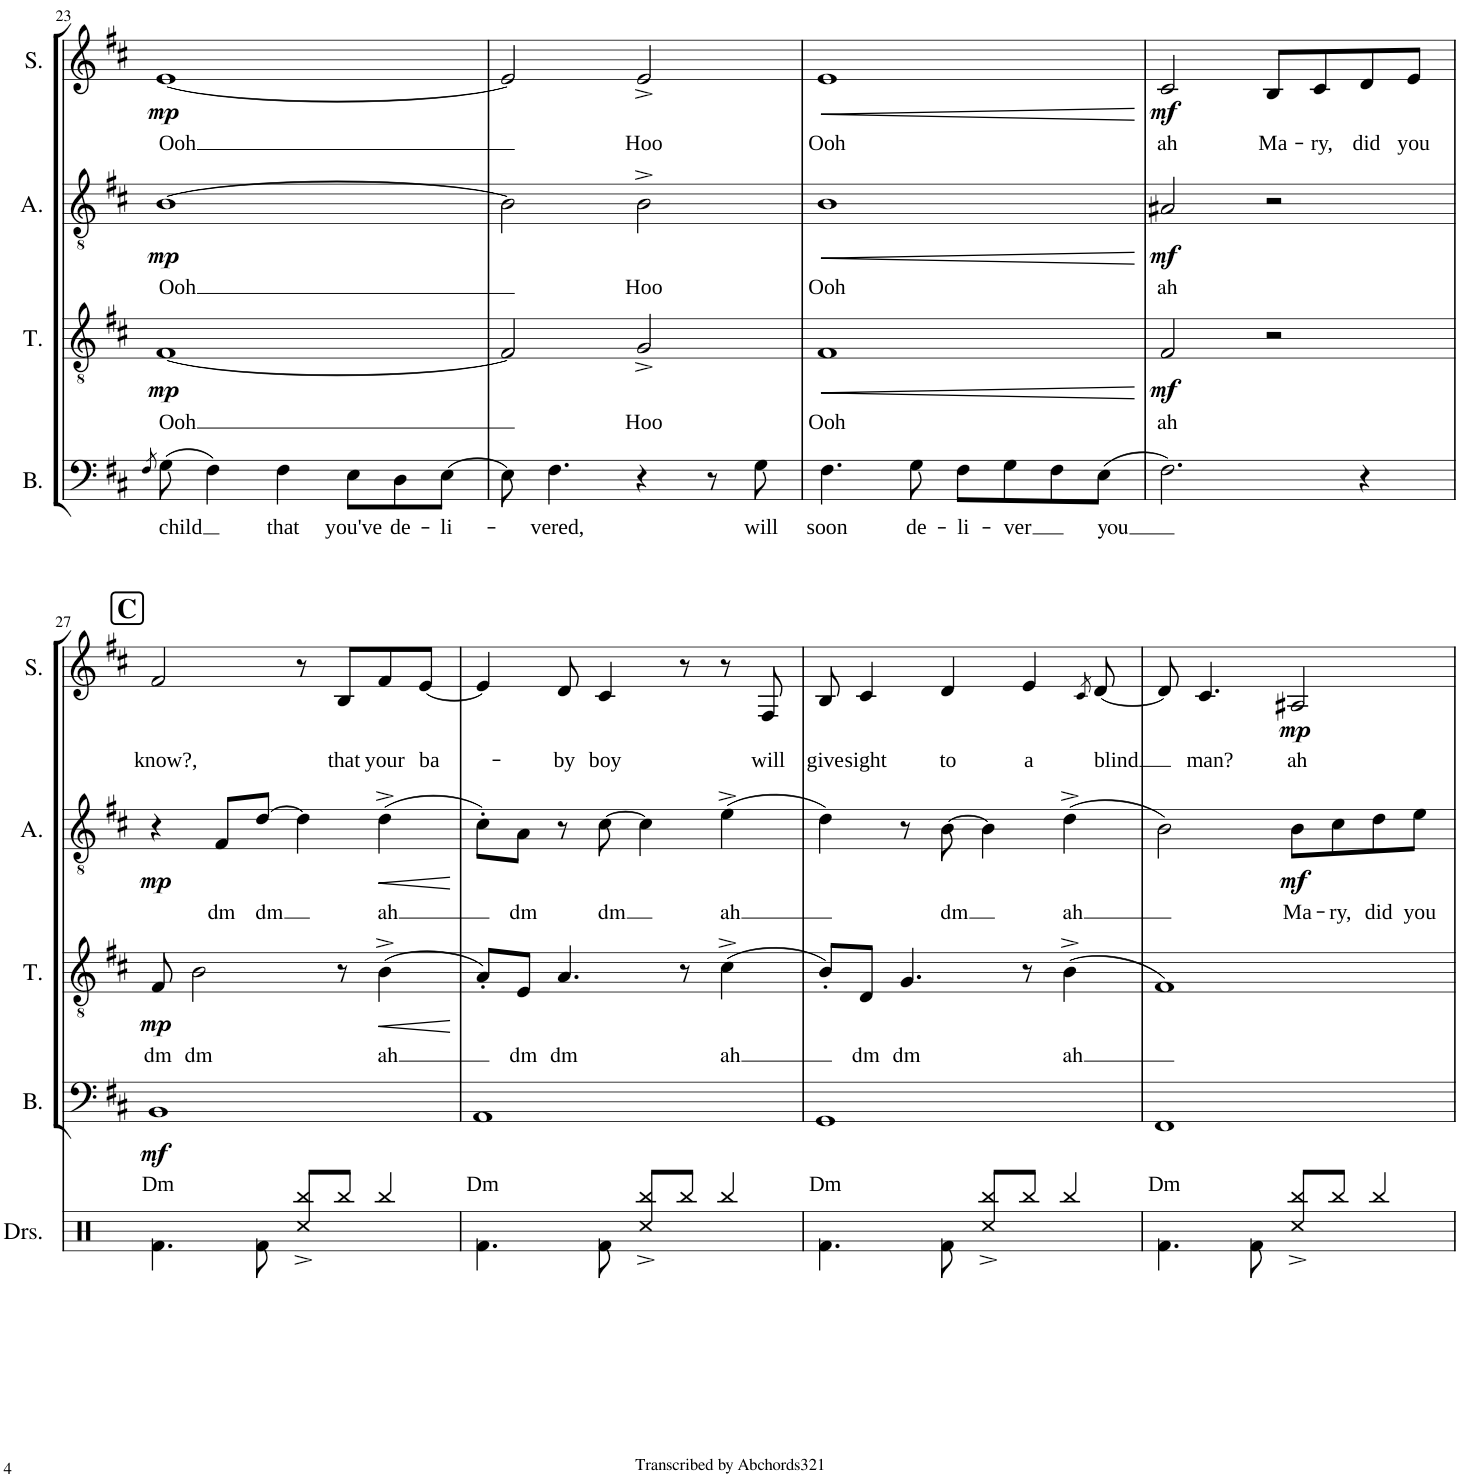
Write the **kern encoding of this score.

**kern	**text	**dynam	**kern	**text	**dynam	**kern	**text	**dynam	**kern	**text	**dynam
*part4	*part4	*part4	*part3	*part3	*part3	*part2	*part2	*part2	*part1	*part1	*part1
*staff4	*staff4	*staff4	*staff3	*staff3	*staff3	*staff2	*staff2	*staff2	*staff1	*staff1	*staff1
*I"Bass	*	*	*I"Tenor	*	*	*I"Alto	*	*	*I"Soprano	*	*
*I'B.	*	*	*I'T.	*	*	*I'A.	*	*	*I'S.	*	*
!!LO:PB:g=z
*clefF4	*	*	*clefGv2	*	*	*clefGv2	*	*	*clefG2	*	*
*k[f#c#]	*	*	*k[f#c#]	*	*	*k[f#c#]	*	*	*k[f#c#]	*	*
*M4/4	*	*	*M4/4	*	*	*M4/4	*	*	*M4/4	*	*
=23	=23	=23	=23	=23	=23	=23	=23	=23	=23	=23	=23
8qF#/	.	.	.	.	.	.	.	.	.	.	.
!	!LO:LY:b	!	!	!LO:LY:b	!LO:DY:b	!	!LO:LY:b	!LO:DY:b	!	!LO:LY:b	!LO:DY:b
(8G\	child	.	[1F#	Ooh	mp	[1B	Ooh	mp	[1e	Ooh	mp
4F#\)	.	.	.	.	.	.	.	.	.	.	.
!	!LO:LY:b	!	!	!	!	!	!	!	!	!	!
4F#\	that	.	.	.	.	.	.	.	.	.	.
!	!LO:LY:b	!	!	!	!	!	!	!	!	!	!
8E\L	you've	.	.	.	.	.	.	.	.	.	.
!	!LO:LY:b	!	!	!	!	!	!	!	!	!	!
8D\	de-	.	.	.	.	.	.	.	.	.	.
!	!LO:LY:b	!	!	!	!	!	!	!	!	!	!
[8E\J	-li-	.	.	.	.	.	.	.	.	.	.
=24	=24	=24	=24	=24	=24	=24	=24	=24	=24	=24	=24
8E\]	.	.	2F#'/]	.	.	2B'\]	.	.	2e'/]	.	.
!	!LO:LY:b	!	!	!	!	!	!	!	!	!	!
4.F#\	-vered,	.	.	.	.	.	.	.	.	.	.
!	!	!	!	!LO:LY:b	!	!	!LO:LY:b	!	!	!LO:LY:b	!
4r	.	.	2G^/	Hoo	.	2B^\	Hoo	.	2e^/	Hoo	.
8r	.	.	.	.	.	.	.	.	.	.	.
!	!LO:LY:b	!	!	!	!	!	!	!	!	!	!
8G\	will	.	.	.	.	.	.	.	.	.	.
=25	=25	=25	=25	=25	=25	=25	=25	=25	=25	=25	=25
!	!LO:LY:b	!	!	!LO:LY:b	!LO:HP:b	!	!LO:LY:b	!LO:HP:b	!	!LO:LY:b	!LO:HP:b
4.F#\	soon	.	1F#	Ooh	<	1B	Ooh	<	1e	Ooh	<
!	!LO:LY:b	!	!	!	!	!	!	!	!	!	!
8G\	de-	.	.	.	.	.	.	.	.	.	.
!	!LO:LY:b	!	!	!	!	!	!	!	!	!	!
8F#\L	-li-	.	.	.	.	.	.	.	.	.	.
!	!LO:LY:b	!	!	!	!	!	!	!	!	!	!
8G\	-ver	.	.	.	.	.	.	.	.	.	.
8F#\	.	.	.	.	.	.	.	.	.	.	.
!	!LO:LY:b	!	!	!	!	!	!	!	!	!	!
(8E\J	you	.	.	.	.	.	.	.	.	.	.
.	.	.	.	.	[	.	.	[	.	.	[
=26	=26	=26	=26	=26	=26	=26	=26	=26	=26	=26	=26
!	!	!	!	!LO:LY:b	!LO:DY:b	!	!LO:LY:b	!LO:DY:b	!	!LO:LY:b	!LO:DY:b
2.F#\)	.	.	2F#/	ah	mf	2A#X/	ah	mf	2c#/	ah	mf
!	!	!	!	!	!	!	!	!	!	!LO:LY:b	!
.	.	.	2r	.	.	2r	.	.	8B/L	Ma-	.
!	!	!	!	!	!	!	!	!	!	!LO:LY:b	!
.	.	.	.	.	.	.	.	.	8c#/	-ry,	.
!	!	!	!	!	!	!	!	!	!	!LO:LY:b	!
4r	.	.	.	.	.	.	.	.	8d/	did	.
!	!	!	!	!	!	!	!	!	!	!LO:LY:b	!
.	.	.	.	.	.	.	.	.	8e/J	you	.
!!LO:LB:g=z
!!LO:REH:place=s1:a:B:cj:fs=14:t=C
=27	=27	=27	=27	=27	=27	=27	=27	=27	=27	=27	=27
!	!LO:LY:b	!LO:DY:b	!	!LO:LY:b	!LO:DY:b	!	!	!LO:DY:b	!	!LO:LY:b	!
1BB	Dm	mf	8F#/	dm	mp	4r	.	mp	2f#/	know?,	.
!	!	!	!	!LO:LY:b	!	!	!	!	!	!	!
.	.	.	2B\	dm	.	.	.	.	.	.	.
!	!	!	!	!	!	!	!LO:LY:b	!	!	!	!
.	.	.	.	.	.	8F#/L	dm	.	.	.	.
!	!	!	!	!	!	!	!LO:LY:b	!	!	!	!
.	.	.	.	.	.	[8d'/J	dm	.	.	.	.
.	.	.	.	.	.	4d\]	.	.	8r	.	.
!	!	!	!	!	!	!	!	!	!	!LO:LY:b	!
.	.	.	8r	.	.	.	.	.	8B/L	that	.
!	!	!	!	!LO:LY:b	!LO:HP:b	!	!LO:LY:b	!LO:HP:b	!	!LO:LY:b	!
.	.	.	(4B^\	ah	<	(4d^\	ah	<	8f#/	your	.
!	!	!	!	!	!	!	!	!	!	!LO:LY:b	!
.	.	.	.	.	.	.	.	.	[8e/J	ba-	.
.	.	.	.	.	[	.	.	[	.	.	.
=28	=28	=28	=28	=28	=28	=28	=28	=28	=28	=28	=28
!	!LO:LY:b	!	!	!	!	!	!	!	!	!	!
1AA	Dm	.	8A'/L)	.	.	8c#'\L)	.	.	4e/]	.	.
!	!	!	!	!LO:LY:b	!	!	!LO:LY:b	!	!	!	!
.	.	.	8E/J	dm	.	8A\J	dm	.	.	.	.
!	!	!	!	!LO:LY:b	!	!	!	!	!	!LO:LY:b	!
.	.	.	4.A/	dm	.	8r	.	.	8d/	-by	.
!	!	!	!	!	!	!	!LO:LY:b	!	!	!LO:LY:b	!
.	.	.	.	.	.	[8c#\	dm	.	4c#/	boy	.
.	.	.	.	.	.	4c#\]	.	.	.	.	.
.	.	.	8r	.	.	.	.	.	8r	.	.
!	!	!	!	!LO:LY:b	!	!	!LO:LY:b	!	!	!	!
.	.	.	(4c#^\	ah	.	(4e^\	ah	.	8r	.	.
!	!	!	!	!	!	!	!	!	!	!LO:LY:b	!
.	.	.	.	.	.	.	.	.	8F#/	will	.
=29	=29	=29	=29	=29	=29	=29	=29	=29	=29	=29	=29
!	!LO:LY:b	!	!	!	!	!	!	!	!	!LO:LY:b	!
1GG	Dm	.	8B'/L)	.	.	4d^\)	.	.	8B/	give	.
!	!	!	!	!LO:LY:b	!	!	!	!	!	!LO:LY:b	!
.	.	.	8D/J	dm	.	.	.	.	4c#/	sight	.
!	!	!	!	!LO:LY:b	!	!	!	!	!	!	!
.	.	.	4.G/	dm	.	8r	.	.	.	.	.
!	!	!	!	!	!	!	!LO:LY:b	!	!	!LO:LY:b	!
.	.	.	.	.	.	[8B\	dm	.	4d/	to	.
.	.	.	.	.	.	4B\]	.	.	.	.	.
!	!	!	!	!	!	!	!	!	!	!LO:LY:b	!
.	.	.	8r	.	.	.	.	.	4e/	a	.
!	!	!	!	!LO:LY:b	!	!	!LO:LY:b	!	!	!	!
.	.	.	(4B^\	ah	.	(4d^\	ah	.	.	.	.
.	.	.	.	.	.	.	.	.	8qc#/	.	.
!	!	!	!	!	!	!	!	!	!	!LO:LY:b	!
.	.	.	.	.	.	.	.	.	[8d/	blind	.
=30	=30	=30	=30	=30	=30	=30	=30	=30	=30	=30	=30
!	!LO:LY:b	!	!	!	!	!	!	!	!	!	!
1FF#	Dm	.	1F#)	.	.	2B\)	.	.	8d/]	.	.
!	!	!	!	!	!	!	!	!	!	!LO:LY:b	!
.	.	.	.	.	.	.	.	.	4.c#/	man?	.
!	!	!	!	!	!	!	!LO:LY:b	!LO:DY:b	!	!LO:LY:b	!LO:DY:b
.	.	.	.	.	.	8B\L	Ma-	mf	2A#X/	ah	mp
!	!	!	!	!	!	!	!LO:LY:b	!	!	!	!
.	.	.	.	.	.	8c#\	-ry,	.	.	.	.
!	!	!	!	!	!	!	!LO:LY:b	!	!	!	!
.	.	.	.	.	.	8d\	did	.	.	.	.
!	!	!	!	!	!	!	!LO:LY:b	!	!	!	!
.	.	.	.	.	.	8e\J	you	.	.	.	.
=	=	=	=	=	=	=	=	=	=	=	=
*-	*-	*-	*-	*-	*-	*-	*-	*-	*-	*-	*-
